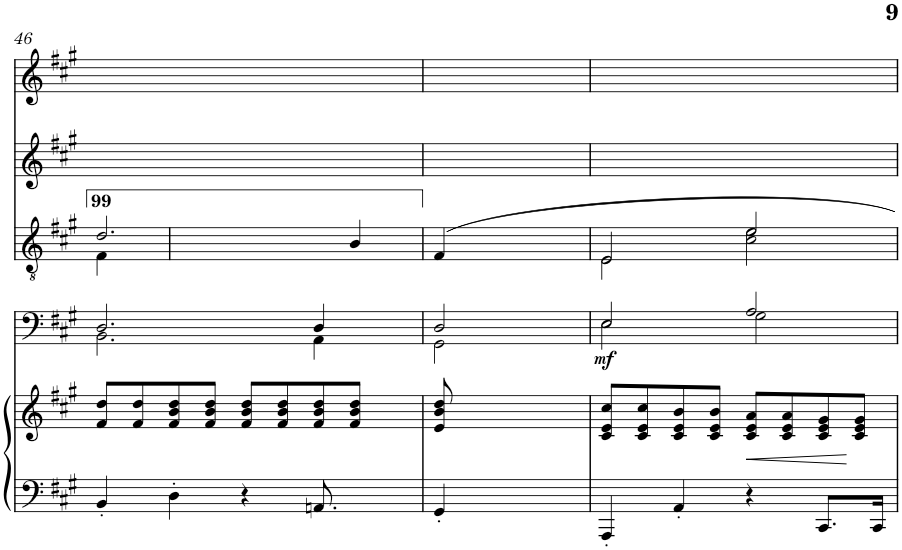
**kern	**kern	**dynam	**kern	**dynam	**kern	**kern	**kern
*part5	*part5	*part5	*part4	*part4	*part3	*part2	*part1
*staff6	*staff5	*staff5/6	*staff4	*staff4	*staff3	*staff2	*staff1
*I"Piano	*	*	*I"Voice	*	*I"Voice	*I"Voice	*I"Voice
*I'Pno	*	*	*I'V	*	*I'V	*I'V	*I'V
!!LO:PB:g=z
*clefF4	*clefG2	*	*clefF4	*	*clefGv2	*clefG2	*clefG2
*k[f#c#g#]	*k[f#c#g#]	*	*k[f#c#g#]	*	*k[f#c#g#]	*k[f#c#g#]	*k[f#c#g#]
*M4/4	*M4/4	*	*M4/4	*	*M4/4	*M4/4	*M4/4
=46	=46	=46	=46	=46	=46	=46	=46
*	*	*	*^	*	*^	*	*
4BB'/	8f#/ 8dd/L	.	2.D/	2.BB\	.	2.d/	4F#\	1ryy	1ryy
.	8f#/ 8dd/	.	.	.	.	.	.	.	.
4D'\	8f#/ 8b/ 8dd/	.	.	.	.	.	8ryy	.	.
.	8f#/ 8b/ 8dd/J	.	.	.	.	.	2.ryy	.	.
4r	8f#/ 8b/ 8dd/L	.	.	.	.	.	.	.	.
.	8f#/ 8b/ 8dd/	.	.	.	.	.	.	.	.
8.AAn/	8f#/ 8b/ 8dd/	.	4D/	4AA\	.	8ryy	.	.	.
.	8f#/ 8b/ 8dd/J	.	.	.	.	[8B/	.	.	.
16ryy	.	.	.	.	.	.	.	.	.
8ryy	8ryy	.	8ryy	8ryy	.	8ryy	.	8ryy	8ryy
*	*	*	*	*	*	*v	*v	*	*
=47	=47	=47	=47	=47	=47	=47	=47	=47
4GG#'/	8e/ 8b/ 8dd/	.	2D/	2GG#\	.	4F#/	1ryy	1ryy
.	2..ryy	.	.	.	.	.	.	.
8ryy	.	.	.	.	.	8B/]	.	.
2.ryy	.	.	.	.	.	2.ryy	.	.
.	.	.	2ryy	8ryy	.	.	.	.
.	.	.	.	2ryy	.	.	.	.
.	8ryy	.	8ryy	.	.	.	8ryy	8ryy
=48	=48	=48	=48	=48	=48	=48	=48	=48
*	*	*	*	*	*	*^	*	*
!	!	!	!	!	!LO:DY:b	!	!	!	!
4AAA'/	8c#/ 8e/ 8cc#/L	.	2E/	2E\	mf	2E/	2E\	1ryy	1ryy
.	8c#/ 8e/ 8cc#/	.	.	.	.	.	.	.	.
4AA'/	8c#/ 8e/ 8b/	.	.	.	.	.	.	.	.
.	8c#/ 8e/ 8b/J	.	.	.	.	.	.	.	.
!	!	!LO:HP:b	!	!	!	!	!	!	!
4r	8c#/ 8e/ 8a/L	<	2A/	2G#\	.	2e/	2c#\ 2e\	.	.
.	8c#/ 8e/ 8a/	.	.	.	.	.	.	.	.
8.CC#/L	8c#/ 8e/ 8g#/	.	.	.	.	.	.	.	.
.	8c#/ 8e/ 8g#/J	[	.	.	.	.	.	.	.
16CC#/Jk	.	.	.	.	.	.	.	.	.
*	*	*	*v	*v	*	*	*	*	*
*	*	*	*	*	*v	*v	*	*
=	=	=	=	=	=	=	=
*-	*-	*-	*-	*-	*-	*-	*-
